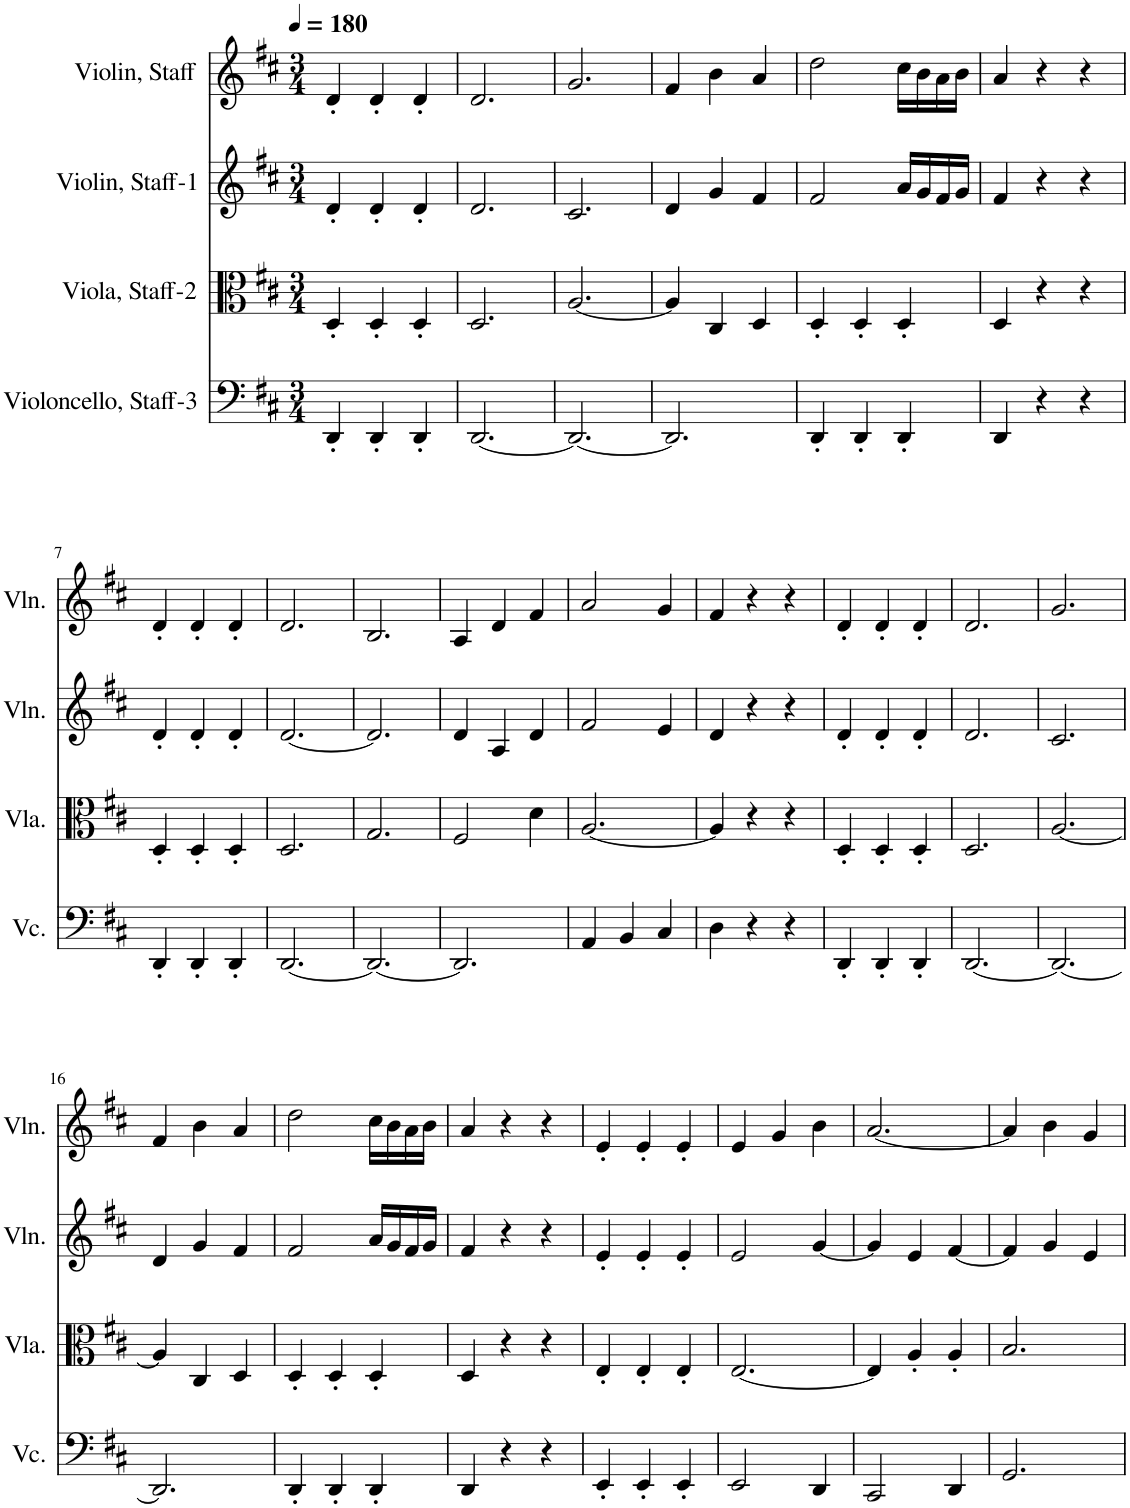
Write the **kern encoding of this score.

**kern	**kern	**kern	**kern
*part4	*part3	*part2	*part1
*staff4	*staff3	*staff2	*staff1
*I"Violoncello, Staff-3	*I"Viola, Staff-2	*I"Violin, Staff-1	*I"Violin, Staff
*I'Vc.	*I'Vla.	*I'Vln.	*I'Vln.
*clefF4	*clefC3	*clefG2	*clefG2
*k[f#c#]	*k[f#c#]	*k[f#c#]	*k[f#c#]
*M3/4	*M3/4	*M3/4	*M3/4
*MM180	*MM180	*MM180	*MM180
=1	=1	=1	=1
4DD'/	4D'/	4d'/	4d'/
4DD'/	4D'/	4d'/	4d'/
4DD'/	4D'/	4d'/	4d'/
=2	=2	=2	=2
[2.DD/	2.D/	2.d/	2.d/
=3	=3	=3	=3
2.DD/_	[2.A/	2.c#/	2.g/
=4	=4	=4	=4
2.DD/]	4A/]	4d/	4f#/
.	4C#/	4g/	4b\
.	4D/	4f#/	4a/
=5	=5	=5	=5
4DD'/	4D'/	2f#/	2dd\
4DD'/	4D'/	.	.
4DD'/	4D'/	16a/LL	16cc#\LL
.	.	16g/	16b\
.	.	16f#/	16a\
.	.	16g/JJ	16b\JJ
=6	=6	=6	=6
4DD/	4D/	4f#/	4a/
4r	4r	4r	4r
4r	4r	4r	4r
!!LO:LB:g=z
=7	=7	=7	=7
4DD'/	4D'/	4d'/	4d'/
4DD'/	4D'/	4d'/	4d'/
4DD'/	4D'/	4d'/	4d'/
=8	=8	=8	=8
[2.DD/	2.D/	[2.d/	2.d/
=9	=9	=9	=9
2.DD/_	2.G/	2.d/]	2.B/
=10	=10	=10	=10
2.DD/]	2F#/	4d/	4A/
.	.	4A/	4d/
.	4d\	4d/	4f#/
=11	=11	=11	=11
4AA/	[2.A/	2f#/	2a/
4BB/	.	.	.
4C#/	.	4e/	4g/
=12	=12	=12	=12
4D\	4A/]	4d/	4f#/
4r	4r	4r	4r
4r	4r	4r	4r
=13	=13	=13	=13
4DD'/	4D'/	4d'/	4d'/
4DD'/	4D'/	4d'/	4d'/
4DD'/	4D'/	4d'/	4d'/
=14	=14	=14	=14
[2.DD/	2.D/	2.d/	2.d/
=15	=15	=15	=15
2.DD/_	[2.A/	2.c#/	2.g/
!!LO:LB:g=z
=16	=16	=16	=16
2.DD/]	4A/]	4d/	4f#/
.	4C#/	4g/	4b\
.	4D/	4f#/	4a/
=17	=17	=17	=17
4DD'/	4D'/	2f#/	2dd\
4DD'/	4D'/	.	.
4DD'/	4D'/	16a/LL	16cc#\LL
.	.	16g/	16b\
.	.	16f#/	16a\
.	.	16g/JJ	16b\JJ
=18	=18	=18	=18
4DD/	4D/	4f#/	4a/
4r	4r	4r	4r
4r	4r	4r	4r
=19	=19	=19	=19
4EE'/	4E'/	4e'/	4e'/
4EE'/	4E'/	4e'/	4e'/
4EE'/	4E'/	4e'/	4e'/
=20	=20	=20	=20
2EE/	[2.E/	2e/	4e/
.	.	.	4g/
4DD/	.	[4g/	4b\
=21	=21	=21	=21
2CC#/	4E/]	4g/]	[2.a/
.	4A'/	4e/	.
4DD/	4A'/	[4f#/	.
=22	=22	=22	=22
2.GG/	2.B/	4f#/]	4a/]
.	.	4g/	4b\
.	.	4e/	4g/
=	=	=	=
*-	*-	*-	*-
